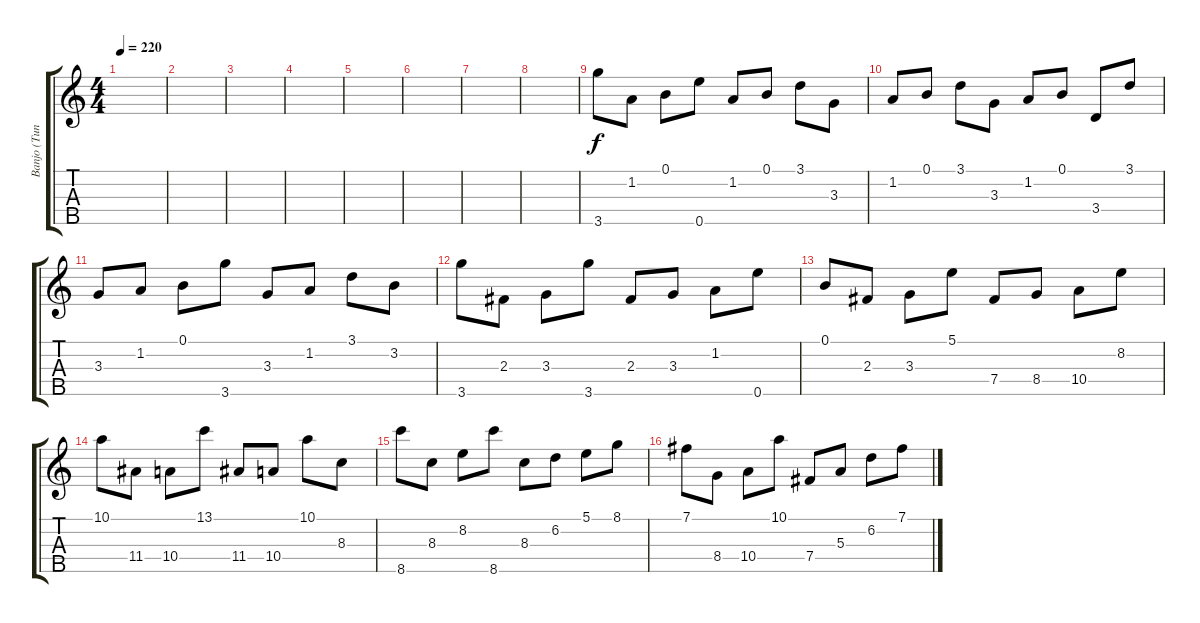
\track ("Banjo (Tuning EBEAbB)" "Banjo (Tun") {instrument banjo}
\staff {score tabs}
\tuning (B3 Ab3 E3 B2 E4) {hide}
\displaytranspose 12
\ts (4 4)
\tempo 220
\clef g2
\ks c
|
|
|
|
|
|
|
|
3.5.8 1.2.8 0.1.8 0.5.8 1.2.8 0.1.8 3.1.8 3.3.8 |
1.2.8 0.1.8 3.1.8 3.3.8 1.2.8 0.1.8 3.4.8 3.1.8 |
3.3.8 1.2.8 0.1.8 3.5.8 3.3.8 1.2.8 3.1.8 3.2.8 |
3.5.8 2.3.8 3.3.8 3.5.8 2.3.8 3.3.8 1.2.8 0.5.8 |
0.1.8 2.3.8 3.3.8 5.1.8 7.4.8 8.4.8 10.4.8 8.2.8 |
10.1.8 11.4.8 10.4.8 13.1.8 11.4.8 10.4.8 10.1.8 8.3.8 |
8.5.8 8.3.8 8.2.8 8.5.8 8.3.8 6.2.8 5.1.8 8.1.8 |
7.1.8 8.4.8 10.4.8 10.1.8 7.4.8 5.3.8 6.2.8 7.1.8
